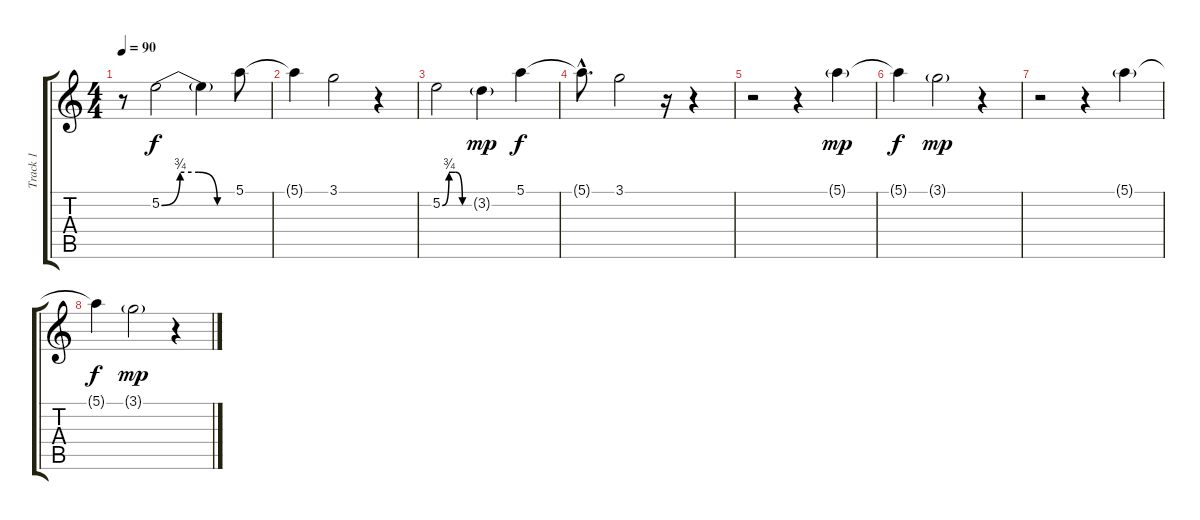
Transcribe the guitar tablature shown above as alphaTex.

\track ("Track 1" "Track 1") {instrument electricguitarjazz}
\staff {score tabs}
\tuning (E4 B3 G3 D3 A2 E2) {hide}
\ts (4 4)
\tempo 90
\clef g2
\ks c
r.8{dy f} 5.2{be (custom 0 0 15 3 30 3 45 0 60 0)}.2 5.2{t}.4 5.1.8 |
5.1{t}.4 3.1.2 r.4 |
5.2{be (custom 0 0 15 3 30 3 45 0 60 0)}.2 3.2{g}.4{dy mp} 5.1.4{dy f} |
5.1{hac t}.8{d} 3.1.2 r.16 r.4 |
r.2 r.4 5.1{g}.4{dy mp} |
5.1{t}.4{dy f} 3.1{g}.2{dy mp} r.4 |
r.2 r.4 5.1{g}.4 |
5.1{t}.4{dy f} 3.1{g}.2{dy mp} r.4
